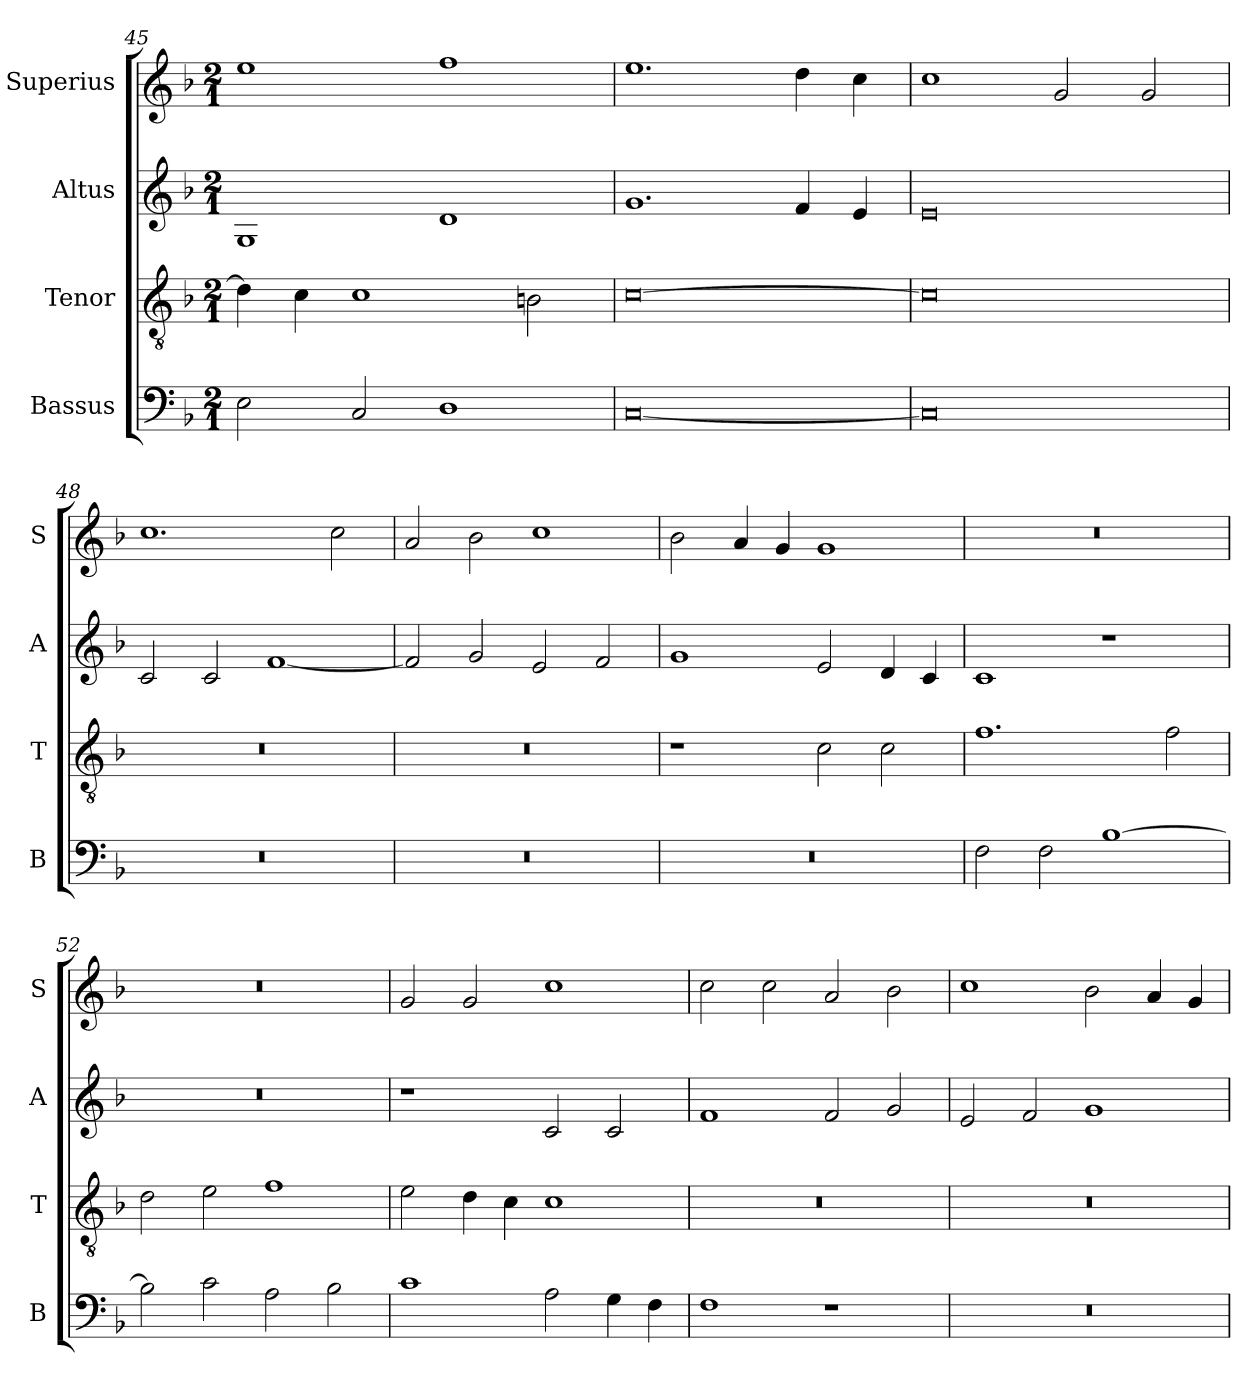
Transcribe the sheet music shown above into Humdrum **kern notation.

**kern	**kern	**kern	**kern
*part4	*part3	*part2	*part1
*staff4	*staff3	*staff2	*staff1
*I"Bassus	*I"Tenor	*I"Altus	*I"Superius
*I'B	*I'T	*I'A	*I'S
*clefF4	*clefGv2	*clefG2	*clefG2
*k[b-]	*k[b-]	*k[b-]	*k[b-]
*F:	*F:	*F:	*F:
*M2/1	*M2/1	*M2/1	*M2/1
=45	=45	=45	=45
2E	4d]	1G	1ee
.	4c	.	.
2C	1c	.	.
1D	.	1d	1ff
.	2Bn	.	.
=46	=46	=46	=46
[0C	[0c	1.g	1.ee
.	.	4f	4dd
.	.	4e	4cc
=47	=47	=47	=47
0C]	0c]	0e	1cc
.	.	.	2g
.	.	.	2g
=48	=48	=48	=48
0r	0r	2c	1.cc
.	.	2c	.
.	.	[1f	.
.	.	.	2cc
=49	=49	=49	=49
0r	0r	2f]	2a
.	.	2g	2b-
.	.	2e	1cc
.	.	2f	.
=50	=50	=50	=50
0r	1r	1g	2b-
.	.	.	4a
.	.	.	4g
.	2c	2e	1g
.	2c	4d	.
.	.	4c	.
=51	=51	=51	=51
2F	1.f	1c	0r
2F	.	.	.
[1B-	.	1r	.
.	2f	.	.
=52	=52	=52	=52
2B-]	2d	0r	0r
2c	2e	.	.
2A	1f	.	.
2B-	.	.	.
=53	=53	=53	=53
1c	2e	1r	2g
.	4d	.	2g
.	4c	.	.
2A	1c	2c	1cc
4G	.	2c	.
4F	.	.	.
=54	=54	=54	=54
1F	0r	1f	2cc
.	.	.	2cc
1r	.	2f	2a
.	.	2g	2b-
=55	=55	=55	=55
0r	0r	2e	1cc
.	.	2f	.
.	.	1g	2b-
.	.	.	4a
.	.	.	4g
=	=	=	=
*-	*-	*-	*-
